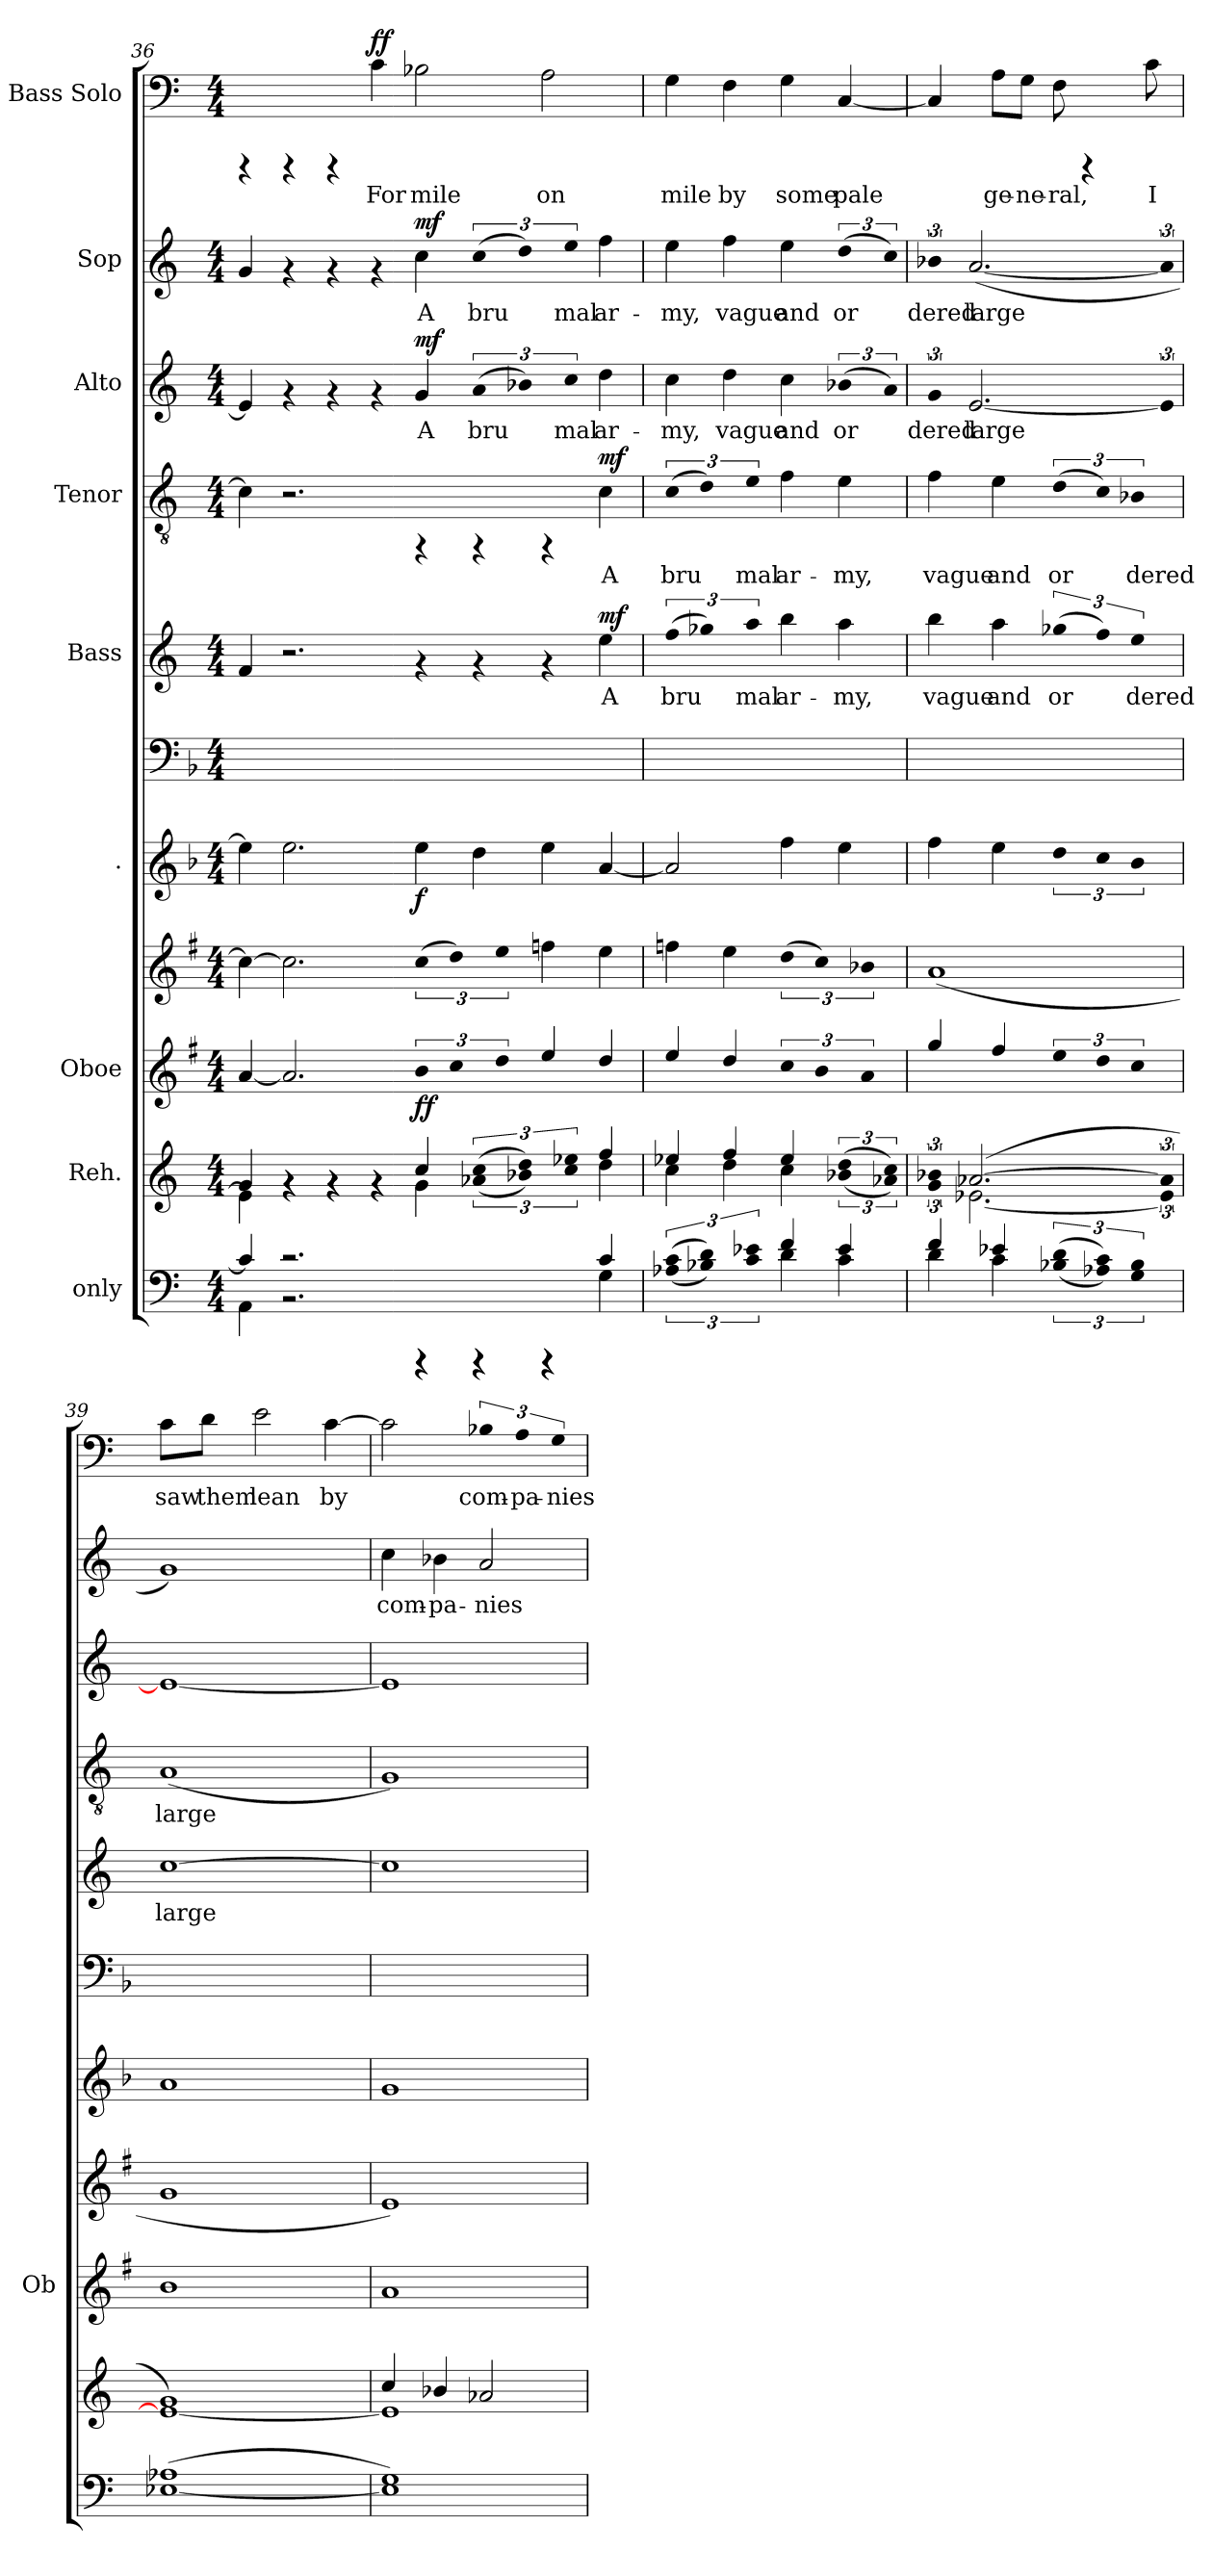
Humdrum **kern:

**kern	**dynam	**kern	**dynam	**kern	**kern	**dynam	**kern	**kern	**dynam	**kern	**text	**dynam	**kern	**text	**dynam	**kern	**text	**dynam	**kern	**text	**dynam	**kern	**text	**dynam
*part9	*part9	*part8	*part8	*part7	*part7	*part7	*part6	*part6	*part6	*part5	*part5	*part5	*part4	*part4	*part4	*part3	*part3	*part3	*part2	*part2	*part2	*part1	*part1	*part1
*staff11	*staff11	*staff10	*staff10	*staff9	*staff8	*staff8/9	*staff7	*staff6	*staff6/7	*staff5	*staff5	*staff5	*staff4	*staff4	*staff4	*staff3	*staff3	*staff3	*staff2	*staff2	*staff2	*staff1	*staff1	*staff1
*I"only	*	*I"Reh.	*	*I"Oboe	*	*	*I".	*	*	*I"Bass	*	*	*I"Tenor	*	*	*I"Alto	*	*	*I"Sop	*	*	*I"Bass Solo	*	*
*	*	*	*	*I'Ob	*	*	*	*	*	*	*	*	*	*	*	*	*	*	*	*	*	*	*	*
*clefF4	*	*clefG2	*	*clefG2	*clefG2	*	*clefG2	*clefF4	*	*clefG2	*	*	*clefGv2	*	*	*clefG2	*	*	*clefG2	*	*	*clefF4	*	*
*k[]	*	*k[]	*	*k[f#]	*k[f#]	*	*k[b-]	*k[b-]	*	*k[]	*	*	*k[]	*	*	*k[]	*	*	*k[]	*	*	*k[]	*	*
*C:	*	*C:	*	*G:	*G:	*	*F:	*F:	*	*C:	*	*	*C:	*	*	*C:	*	*	*C:	*	*	*C:	*	*
*M4/4	*	*M4/4	*	*M4/4	*M4/4	*	*M4/4	*M4/4	*	*M4/4	*	*	*M4/4	*	*	*M4/4	*	*	*M4/4	*	*	*M4/4	*	*
=36	=36	=36	=36	=36	=36	=36	=36	=36	=36	=36	=36	=36	=36	=36	=36	=36	=36	=36	=36	=36	=36	=36	=36	=36
*^	*	*^	*	*	*	*	*	*	*	*	*	*	*	*	*	*	*	*	*	*	*	*	*	*
4c/]	4AA\	.	4g/	4e\]	.	[<4a/	4cc\_>	.	4ee\]	0ryy	.	4f/	.	.	4c\]	.	.	4e/]	.	.	4g/	.	.	4rCCC	.	.
2.r	2.r	.	4rf	4rf	.	2.a/]	2.cc\]	.	2.ee\	.	.	2.r	.	.	2.r	.	.	4rf	.	.	4rf	.	.	4rCCC	.	.
.	.	.	4rf	4rf	.	.	.	.	.	.	.	.	.	.	.	.	.	4rf	.	.	4rf	.	.	4rCCC	.	.
!	!	!	!	!	!	!	!	!	!	!	!	!	!	!	!	!	!	!	!	!	!	!	!	!	!LO:LY:b:cj	!LO:DY:b
.	.	.	4rf	4rf	.	.	.	.	.	.	.	.	.	.	.	.	.	4rf	.	.	4rf	.	.	4c\	For	ff
!	!	!	!	!	!LO:DY:b	!LO:N:vis=4	!LO:N:vis=4	!	!	!	!	!	!	!	!	!	!	!	!LO:LY:b	!	!	!LO:LY:b	!	!	!LO:LY:b:cj	!
!	!	!	!	!	!LO:DY:n=1:b	!	!	!LO:DY:b=2	!	!	!	!	!	!	!	!	!	!	!	!	!	!	!	!	!	!
!	!	!	!	!	!	!	!	!LO:DY:n=1:b	!	!	!LO:DY:b=2	!	!	!	!	!	!	!	!	!LO:DY:b	!	!	!LO:DY:b	!	!	!
4rCCC	4rCCC	.	4cc/	4g\	mf mf	6b/	(>6cc\	f f	4ee\	.	f	4rf	.	.	4rFF	.	.	4g/	A	mf	4cc\	A	mf	2B-\	mile	.
!	!	!	!	!	!	!LO:N:vis=4	!LO:N:vis=4	!	!	!	!	!	!	!	!	!	!	!	!	!	!	!	!	!	!	!
.	.	.	.	.	.	6cc/	6dd\)	.	.	.	.	.	.	.	.	.	.	.	.	.	.	.	.	.	.	.
!	!	!	!LO:N:vis=4	!LO:N:vis=4	!	!	!	!	!	!	!	!	!	!	!	!	!	!LO:N:vis=4	!LO:LY:b	!	!LO:N:vis=4	!LO:LY:b	!	!	!	!
4rCCC	4rCCC	.	(>6cc/	(>6a-\	.	.	.	.	4dd\	.	.	4rf	.	.	4rFF	.	.	(>6a/	bru-	.	(>6cc\	bru-	.	.	.	.
!	!	!	!	!	!	!LO:N:vis=4	!LO:N:vis=4	!	!	!	!	!	!	!	!	!	!	!	!	!	!	!	!	!	!	!
.	.	.	.	.	.	6dd/	6ee\	.	.	.	.	.	.	.	.	.	.	.	.	.	.	.	.	.	.	.
!	!	!	!LO:N:vis=4	!LO:N:vis=4	!	!	!	!	!	!	!	!	!	!	!	!	!	!LO:N:vis=4	!LO:LY:b	!	!LO:N:vis=4	!LO:LY:b	!	!	!	!
.	.	.	6dd/)	6b-\)	.	.	.	.	.	.	.	.	.	.	.	.	.	6b-\)	-	.	6dd\)	-	.	.	.	.
!	!	!	!	!	!	!	!	!	!	!	!	!	!	!	!	!	!	!	!	!	!	!	!	!	!LO:LY:b:cj	!
4rCCC	4rCCC	.	.	.	.	4ee/	4ff\	.	4ee\	.	.	4rf	.	.	4rFF	.	.	.	.	.	.	.	.	2A\	on	.
!	!	!	!LO:N:vis=4	!LO:N:vis=4	!	!	!	!	!	!	!	!	!	!	!	!	!	!LO:N:vis=4	!LO:LY:b	!	!LO:N:vis=4	!LO:LY:b	!	!	!	!
.	.	.	6ee-/	6cc\	.	.	.	.	.	.	.	.	.	.	.	.	.	6cc\	mal	.	6ee\	mal	.	.	.	.
!	!	!LO:DY:b	!	!	!	!	!	!	!	!	!	!	!LO:LY:b	!	!	!LO:LY:b	!	!	!LO:LY:b	!	!	!LO:LY:b	!	!	!	!
!	!	!LO:DY:n=1:b	!	!	!	!	!	!	!	!	!	!	!	!LO:DY:b	!	!	!LO:DY:b	!	!	!	!	!	!	!	!	!
4c/	4G\	mf mf	4ff/	4dd\	.	4dd/	4ee\	.	[<4a/	.	.	4ee\	A	mf	4c\	A	mf	4dd\	ar-	.	4ff\	ar-	.	.	.	.
=37	=37	=37	=37	=37	=37	=37	=37	=37	=37	=37	=37	=37	=37	=37	=37	=37	=37	=37	=37	=37	=37	=37	=37	=37	=37	=37
!LO:N:vis=4	!LO:N:vis=4	!	!	!	!	!	!	!	!	!	!	!LO:N:vis=4	!LO:LY:b	!	!LO:N:vis=4	!LO:LY:b	!	!	!LO:LY:b	!	!	!LO:LY:b	!	!	!LO:LY:b:cj	!
(>6c/	(>6A-\	.	4ee-/	4cc\	.	4ee/	4ff\	.	2a/]	1ryy	.	(>6ff\	bru-	.	(>6c\	bru-	.	4cc\	-my,	.	4ee\	-my,	.	4G\	mile	.
!LO:N:vis=4	!LO:N:vis=4	!	!	!	!	!	!	!	!	!	!	!LO:N:vis=4	!LO:LY:b	!	!LO:N:vis=4	!LO:LY:b	!	!	!	!	!	!	!	!	!	!
6d/)	6B-\)	.	.	.	.	.	.	.	.	.	.	6gg-\)	-	.	6d\)	-	.	.	.	.	.	.	.	.	.	.
!	!	!	!	!	!	!	!	!	!	!	!	!	!	!	!	!	!	!	!LO:LY:b	!	!	!LO:LY:b	!	!	!LO:LY:b:cj	!
.	.	.	4ff/	4dd\	.	4dd/	4ee\	.	.	.	.	.	.	.	.	.	.	4dd\	vague	.	4ff\	vague	.	4F\	by	.
!LO:N:vis=4	!LO:N:vis=4	!	!	!	!	!	!	!	!	!	!	!LO:N:vis=4	!LO:LY:b	!	!LO:N:vis=4	!LO:LY:b	!	!	!	!	!	!	!	!	!	!
6e-/	6c\	.	.	.	.	.	.	.	.	.	.	6aa\	mal	.	6e\	mal	.	.	.	.	.	.	.	.	.	.
!	!	!	!	!	!	!LO:N:vis=4	!LO:N:vis=4	!	!	!	!	!	!LO:LY:b	!	!	!LO:LY:b	!	!	!LO:LY:b	!	!	!LO:LY:b	!	!	!LO:LY:b:cj	!
4f/	4d\	.	4ee-/	4cc\	.	6cc/	(>6dd\	.	4ff\	.	.	4bb\	ar-	.	4f\	ar-	.	4cc\	and	.	4ee\	and	.	4G\	some	.
!	!	!	!	!	!	!LO:N:vis=4	!LO:N:vis=4	!	!	!	!	!	!	!	!	!	!	!	!	!	!	!	!	!	!	!
.	.	.	.	.	.	6b/	6cc\)	.	.	.	.	.	.	.	.	.	.	.	.	.	.	.	.	.	.	.
!	!	!	!LO:N:vis=4	!LO:N:vis=4	!	!	!	!	!	!	!	!	!LO:LY:b	!	!	!LO:LY:b	!	!LO:N:vis=4	!LO:LY:b	!	!LO:N:vis=4	!LO:LY:b	!	!	!LO:LY:b:cj	!
4e-/	4c\	.	(>6dd/	(>6b-\	.	.	.	.	4ee\	.	.	4aa\	-my,	.	4e\	-my,	.	(>6b-\	or-	.	(>6dd\	or-	.	[<4C/	pale	.
!	!	!	!	!	!	!LO:N:vis=4	!LO:N:vis=4	!	!	!	!	!	!	!	!	!	!	!	!	!	!	!	!	!	!	!
.	.	.	.	.	.	6a/	6b-\	.	.	.	.	.	.	.	.	.	.	.	.	.	.	.	.	.	.	.
!	!	!	!LO:N:vis=8	!LO:N:vis=8	!	!	!	!	!	!	!	!	!	!	!	!	!	!LO:N:vis=8	!LO:LY:b	!	!LO:N:vis=8	!LO:LY:b	!	!	!	!
.	.	.	12cc/)	12a-\)	.	.	.	.	.	.	.	.	.	.	.	.	.	12a/)	--	.	12cc\)	--	.	.	.	.
=38	=38	=38	=38	=38	=38	=38	=38	=38	=38	=38	=38	=38	=38	=38	=38	=38	=38	=38	=38	=38	=38	=38	=38	=38	=38	=38
!	!	!	!LO:N:vis=4	!LO:N:vis=4	!	!	!	!	!	!	!	!	!LO:LY:b	!	!	!LO:LY:b	!	!LO:N:vis=4	!LO:LY:b	!	!LO:N:vis=4	!LO:LY:b	!	!	!LO:LY:b:cj	!
4f/	4d\	.	6b-/	6g\	.	4gg/	(>1a	.	4ff\	1ryy	.	4bb\	vague	.	4f\	vague	.	6g/	-dered	.	6b-\	-dered	.	4C/]	.	.
!	!	!	!	!	!	!	!	!	!	!	!	!	!	!	!	!	!	!	!LO:LY:b	!	!	!LO:LY:b	!	!	!	!
.	.	.	(>[<2.a-/	[>2.e-\	.	.	.	.	.	.	.	.	.	.	.	.	.	[<2.e/	large	.	(>[<2.a/	large	.	.	.	.
!	!	!	!	!	!	!	!	!	!	!	!	!	!LO:LY:b	!	!	!LO:LY:b	!	!	!	!	!	!	!	!	!LO:LY:b:cj	!
4e-/	4c\	.	.	.	.	4ff#/	.	.	4ee\	.	.	4aa\	and	.	4e\	and	.	.	.	.	.	.	.	8A\L	ge-	.
!	!	!	!	!	!	!	!	!	!	!	!	!	!	!	!	!	!	!	!	!	!	!	!	!	!LO:LY:b:cj	!
.	.	.	.	.	.	.	.	.	.	.	.	.	.	.	.	.	.	.	.	.	.	.	.	8G\J	-ne-	.
!LO:N:vis=4	!LO:N:vis=4	!	!	!	!	!LO:N:vis=4	!	!	!LO:N:vis=4	!	!	!LO:N:vis=4	!LO:LY:b	!	!LO:N:vis=4	!LO:LY:b	!	!	!	!	!	!	!	!	!LO:LY:b:cj	!
(>6d/	(>6B-\	.	.	.	.	6ee/	.	.	6dd\	.	.	(>6gg-\	or-	.	(>6d\	or-	.	.	.	.	.	.	.	8F\	-ral,	.
.	.	.	.	.	.	.	.	.	.	.	.	.	.	.	.	.	.	.	.	.	.	.	.	4rCCC	.	.
!LO:N:vis=4	!LO:N:vis=4	!	!	!	!	!LO:N:vis=4	!	!	!LO:N:vis=4	!	!	!LO:N:vis=4	!LO:LY:b	!	!LO:N:vis=4	!LO:LY:b	!	!	!	!	!	!	!	!	!	!
6c/)	6A-\)	.	.	.	.	6dd/	.	.	6cc\	.	.	6ff\)	-	.	6c\)	-	.	.	.	.	.	.	.	.	.	.
!LO:N:vis=4	!LO:N:vis=4	!	!	!	!	!LO:N:vis=4	!	!	!LO:N:vis=4	!	!	!LO:N:vis=4	!LO:LY:b	!	!LO:N:vis=4	!LO:LY:b	!	!	!	!	!	!	!	!	!	!
6B-/	6G\	.	.	.	.	6cc/	.	.	6b-\	.	.	6ee\	dered	.	6B-\	dered	.	.	.	.	.	.	.	.	.	.
!	!	!	!	!	!	!	!	!	!	!	!	!	!	!	!	!	!	!	!	!	!	!	!	!	!LO:LY:b:cj	!
.	.	.	.	.	.	.	.	.	.	.	.	.	.	.	.	.	.	.	.	.	.	.	.	8c\	I	.
!	!	!	!LO:N:vis=8	!LO:N:vis=8	!	!	!	!	!	!	!	!	!	!	!	!	!	!LO:N:vis=8	!	!	!LO:N:vis=8	!	!	!	!	!
.	.	.	12a-/]	12e-\]	.	.	.	.	.	.	.	.	.	.	.	.	.	12e/]	.	.	12a/]	.	.	.	.	.
!!LO:PB:g=z
=39	=39	=39	=39	=39	=39	=39	=39	=39	=39	=39	=39	=39	=39	=39	=39	=39	=39	=39	=39	=39	=39	=39	=39	=39	=39	=39
!	!	!	!	!	!	!	!	!	!	!	!	!	!LO:LY:b	!	!	!LO:LY:b	!	!	!	!	!	!	!	!	!LO:LY:b:cj	!
(>1A-	[>1E-	.	1g)	1e-_>	.	1b	1g	.	1a	1ryy	.	[>1cc	large	.	(>1A	large	.	1e_<	.	.	1g)	.	.	8c\L	saw	.
!	!	!	!	!	!	!	!	!	!	!	!	!	!	!	!	!	!	!	!	!	!	!	!	!	!LO:LY:b:cj	!
.	.	.	.	.	.	.	.	.	.	.	.	.	.	.	.	.	.	.	.	.	.	.	.	8d\J	them	.
!	!	!	!	!	!	!	!	!	!	!	!	!	!	!	!	!	!	!	!	!	!	!	!	!	!LO:LY:b:cj	!
.	.	.	.	.	.	.	.	.	.	.	.	.	.	.	.	.	.	.	.	.	.	.	.	2e\	lean	.
!	!	!	!	!	!	!	!	!	!	!	!	!	!	!	!	!	!	!	!	!	!	!	!	!	!LO:LY:b:cj	!
.	.	.	.	.	.	.	.	.	.	.	.	.	.	.	.	.	.	.	.	.	.	.	.	[>4c\	by	.
=40	=40	=40	=40	=40	=40	=40	=40	=40	=40	=40	=40	=40	=40	=40	=40	=40	=40	=40	=40	=40	=40	=40	=40	=40	=40	=40
!	!	!	!	!	!	!	!	!	!	!	!	!	!	!	!	!	!	!	!	!	!	!LO:LY:b	!	!	!LO:LY:b:cj	!
1G)	1E-]	.	4cc/	1e-]	.	1a	1e)	.	1g	1ryy	.	1cc]	.	.	1G)	.	.	1e]	.	.	4cc\	com-	.	2c\]	.	.
!	!	!	!	!	!	!	!	!	!	!	!	!	!	!	!	!	!	!	!	!	!	!LO:LY:b	!	!	!	!
.	.	.	4b-/	.	.	.	.	.	.	.	.	.	.	.	.	.	.	.	.	.	4b-\	-pa-	.	.	.	.
!	!	!	!	!	!	!	!	!	!	!	!	!	!	!	!	!	!	!	!	!	!	!LO:LY:b	!	!LO:N:vis=4	!LO:LY:b:cj	!
.	.	.	2a-/	.	.	.	.	.	.	.	.	.	.	.	.	.	.	.	.	.	2a/	-nies	.	6B-\	com-	.
!	!	!	!	!	!	!	!	!	!	!	!	!	!	!	!	!	!	!	!	!	!	!	!	!LO:N:vis=4	!LO:LY:b:cj	!
.	.	.	.	.	.	.	.	.	.	.	.	.	.	.	.	.	.	.	.	.	.	.	.	6A\	-pa-	.
!	!	!	!	!	!	!	!	!	!	!	!	!	!	!	!	!	!	!	!	!	!	!	!	!LO:N:vis=4	!LO:LY:b:cj	!
.	.	.	.	.	.	.	.	.	.	.	.	.	.	.	.	.	.	.	.	.	.	.	.	6G\	-nies	.
*v	*v	*	*	*	*	*	*	*	*	*	*	*	*	*	*	*	*	*	*	*	*	*	*	*	*	*
*	*	*v	*v	*	*	*	*	*	*	*	*	*	*	*	*	*	*	*	*	*	*	*	*	*	*
=	=	=	=	=	=	=	=	=	=	=	=	=	=	=	=	=	=	=	=	=	=	=	=	=
*-	*-	*-	*-	*-	*-	*-	*-	*-	*-	*-	*-	*-	*-	*-	*-	*-	*-	*-	*-	*-	*-	*-	*-	*-
